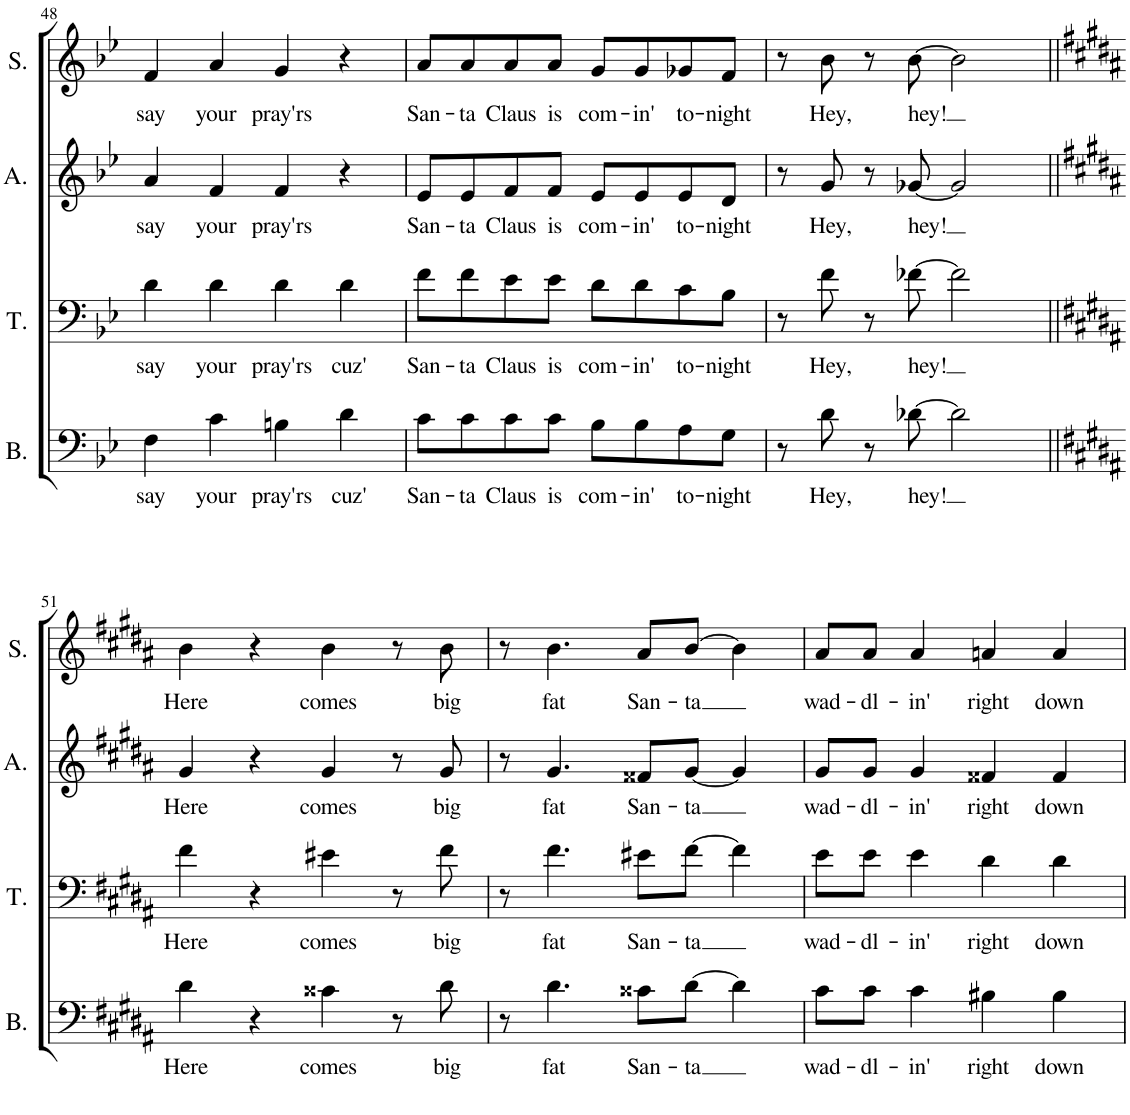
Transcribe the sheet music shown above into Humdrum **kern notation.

**kern	**text	**kern	**text	**kern	**text	**kern	**text
*part4	*part4	*part3	*part3	*part2	*part2	*part1	*part1
*staff4	*staff4	*staff3	*staff3	*staff2	*staff2	*staff1	*staff1
*I"Bass	*	*I"Tenor	*	*I"Alto	*	*I"Soprano	*
*I'B.	*	*I'T.	*	*I'A.	*	*I'S.	*
!!LO:PB:g=z
*clefX	*	*clefF4	*	*clefG2	*	*clefG2	*
*k[b-e-]	*	*k[b-e-]	*	*k[b-e-]	*	*k[b-e-]	*
*M4/4	*	*M4/4	*	*M4/4	*	*M4/4	*
=48	=48	=48	=48	=48	=48	=48	=48
!	!LO:LY:b	!	!LO:LY:b	!	!LO:LY:b	!	!LO:LY:b
4F\	say	4d\	say	4a/	say	4f/	say
!	!LO:LY:b	!	!LO:LY:b	!	!LO:LY:b	!	!LO:LY:b
4c\	your	4d\	your	4f/	your	4a/	your
!	!LO:LY:b	!	!LO:LY:b	!	!LO:LY:b	!	!LO:LY:b
4Bn\	pray'rs	4d\	pray'rs	4f/	pray'rs	4g/	pray'rs
!	!LO:LY:b	!	!LO:LY:b	!	!	!	!
4d\	cuz'	4d\	cuz'	4r	.	4r	.
=49	=49	=49	=49	=49	=49	=49	=49
!	!LO:LY:b	!	!LO:LY:b	!	!LO:LY:b	!	!LO:LY:b
8c\L	San-	8f\L	San-	8e-/L	San-	8a/L	San-
!	!LO:LY:b	!	!LO:LY:b	!	!LO:LY:b	!	!LO:LY:b
8c\	-ta	8f\	-ta	8e-/	-ta	8a/	-ta
!	!LO:LY:b	!	!LO:LY:b	!	!LO:LY:b	!	!LO:LY:b
8c\	Claus	8e-\	Claus	8f/	Claus	8a/	Claus
!	!LO:LY:b	!	!LO:LY:b	!	!LO:LY:b	!	!LO:LY:b
8c\J	is	8e-\J	is	8f/J	is	8a/J	is
!	!LO:LY:b	!	!LO:LY:b	!	!LO:LY:b	!	!LO:LY:b
8B-\L	com-	8d\L	com-	8e-/L	com-	8g/L	com-
!	!LO:LY:b	!	!LO:LY:b	!	!LO:LY:b	!	!LO:LY:b
8B-\	-in'	8d\	-in'	8e-/	-in'	8g/	-in'
!	!LO:LY:b	!	!LO:LY:b	!	!LO:LY:b	!	!LO:LY:b
8A\	to-	8c\	to-	8e-/	to-	8g-X/	to-
!	!LO:LY:b	!	!LO:LY:b	!	!LO:LY:b	!	!LO:LY:b
8G\J	-night	8B-\J	-night	8d/J	-night	8f/J	-night
=50	=50	=50	=50	=50	=50	=50	=50
8r	.	8r	.	8r	.	8r	.
!	!LO:LY:b	!	!LO:LY:b	!	!LO:LY:b	!	!LO:LY:b
8d\	Hey,	8f\	Hey,	8g/	Hey,	8b-\	Hey,
8r	.	8r	.	8r	.	8r	.
!	!LO:LY:b	!	!LO:LY:b	!	!LO:LY:b	!	!LO:LY:b
[8d-X\	hey!	[8f-X\	hey!	[8g-X/	hey!	[8b-\	hey!
2d-\]	.	2f-\]	.	2g-/]	.	2b-\]	.
!!LO:LB:g=z
=51||	=51||	=51||	=51||	=51||	=51||	=51||	=51||
*k[f#c#g#d#a#]	*	*k[f#c#g#d#a#]	*	*k[f#c#g#d#a#]	*	*k[f#c#g#d#a#]	*
!	!LO:LY:b	!	!LO:LY:b	!	!LO:LY:b	!	!LO:LY:b
4d#\	Here	4f#\	Here	4g#/	Here	4b\	Here
4r	.	4r	.	4r	.	4r	.
!	!LO:LY:b	!	!LO:LY:b	!	!LO:LY:b	!	!LO:LY:b
4c##X\	comes	4e#X\	comes	4g#/	comes	4b\	comes
8r	.	8r	.	8r	.	8r	.
!	!LO:LY:b	!	!LO:LY:b	!	!LO:LY:b	!	!LO:LY:b
8d#\	big	8f#\	big	8g#/	big	8b\	big
=52	=52	=52	=52	=52	=52	=52	=52
8r	.	8r	.	8r	.	8r	.
!	!LO:LY:b	!	!LO:LY:b	!	!LO:LY:b	!	!LO:LY:b
4.d#\	fat	4.f#\	fat	4.g#/	fat	4.b\	fat
!	!LO:LY:b	!	!LO:LY:b	!	!LO:LY:b	!	!LO:LY:b
8c##X\L	San-	8e#X\L	San-	8f##X/L	San-	8a#/L	San-
!	!LO:LY:b	!	!LO:LY:b	!	!LO:LY:b	!	!LO:LY:b
[8d#\J	-ta	[8f#\J	-ta	[8g#/J	-ta	[8b/J	-ta
4d#\]	.	4f#\]	.	4g#/]	.	4b\]	.
=53	=53	=53	=53	=53	=53	=53	=53
!	!LO:LY:b	!	!LO:LY:b	!	!LO:LY:b	!	!LO:LY:b
8c#\L	wad-	8e\L	wad-	8g#/L	wad-	8a#/L	wad-
!	!LO:LY:b	!	!LO:LY:b	!	!LO:LY:b	!	!LO:LY:b
8c#\J	-dl-	8e\J	-dl-	8g#/J	-dl-	8a#/J	-dl-
!	!LO:LY:b	!	!LO:LY:b	!	!LO:LY:b	!	!LO:LY:b
4c#\	-in'	4e\	-in'	4g#/	-in'	4a#/	-in'
!	!LO:LY:b	!	!LO:LY:b	!	!LO:LY:b	!	!LO:LY:b
4B#X\	right	4d#\	right	4f##X/	right	4an/	right
!	!LO:LY:b	!	!LO:LY:b	!	!LO:LY:b	!	!LO:LY:b
4B#\	down	4d#\	down	4f##/	down	4a/	down
=	=	=	=	=	=	=	=
*-	*-	*-	*-	*-	*-	*-	*-
